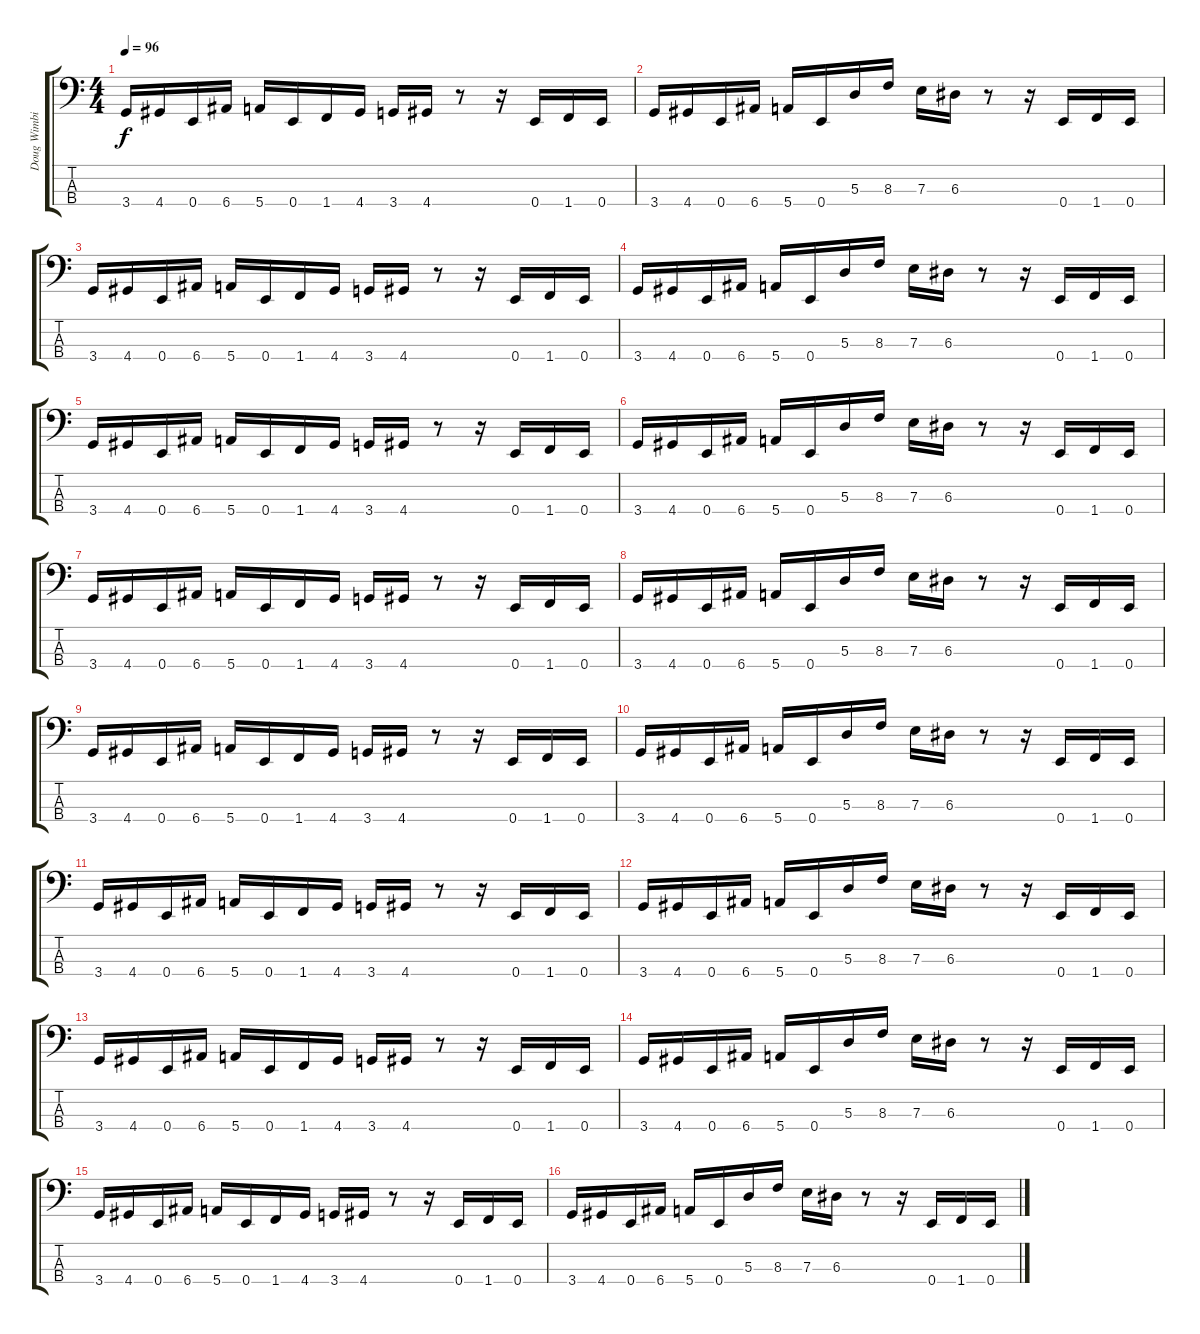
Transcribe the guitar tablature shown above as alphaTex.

\track ("Doug Wimbish" "Doug Wimbi") {instrument electricbassfinger}
\staff {score tabs}
\tuning (G2 D2 A1 E1) {hide}
\ts (4 4)
\tempo 96
\clef f4
\ks c
3.4.16{dy f} 4.4.16 0.4.16 6.4.16 5.4.16 0.4.16 1.4.16 4.4.16 3.4.16 4.4.16 r.8 r.16 0.4.16 1.4.16 0.4.16 |
3.4.16 4.4.16 0.4.16 6.4.16 5.4.16 0.4.16 5.3.16 8.3.16 7.3.16 6.3.16 r.8 r.16 0.4.16 1.4.16 0.4.16 |
3.4.16 4.4.16 0.4.16 6.4.16 5.4.16 0.4.16 1.4.16 4.4.16 3.4.16 4.4.16 r.8 r.16 0.4.16 1.4.16 0.4.16 |
3.4.16 4.4.16 0.4.16 6.4.16 5.4.16 0.4.16 5.3.16 8.3.16 7.3.16 6.3.16 r.8 r.16 0.4.16 1.4.16 0.4.16 |
3.4.16 4.4.16 0.4.16 6.4.16 5.4.16 0.4.16 1.4.16 4.4.16 3.4.16 4.4.16 r.8 r.16 0.4.16 1.4.16 0.4.16 |
3.4.16 4.4.16 0.4.16 6.4.16 5.4.16 0.4.16 5.3.16 8.3.16 7.3.16 6.3.16 r.8 r.16 0.4.16 1.4.16 0.4.16 |
3.4.16 4.4.16 0.4.16 6.4.16 5.4.16 0.4.16 1.4.16 4.4.16 3.4.16 4.4.16 r.8 r.16 0.4.16 1.4.16 0.4.16 |
3.4.16 4.4.16 0.4.16 6.4.16 5.4.16 0.4.16 5.3.16 8.3.16 7.3.16 6.3.16 r.8 r.16 0.4.16 1.4.16 0.4.16 |
3.4.16 4.4.16 0.4.16 6.4.16 5.4.16 0.4.16 1.4.16 4.4.16 3.4.16 4.4.16 r.8 r.16 0.4.16 1.4.16 0.4.16 |
3.4.16 4.4.16 0.4.16 6.4.16 5.4.16 0.4.16 5.3.16 8.3.16 7.3.16 6.3.16 r.8 r.16 0.4.16 1.4.16 0.4.16 |
3.4.16 4.4.16 0.4.16 6.4.16 5.4.16 0.4.16 1.4.16 4.4.16 3.4.16 4.4.16 r.8 r.16 0.4.16 1.4.16 0.4.16 |
3.4.16 4.4.16 0.4.16 6.4.16 5.4.16 0.4.16 5.3.16 8.3.16 7.3.16 6.3.16 r.8 r.16 0.4.16 1.4.16 0.4.16 |
3.4.16 4.4.16 0.4.16 6.4.16 5.4.16 0.4.16 1.4.16 4.4.16 3.4.16 4.4.16 r.8 r.16 0.4.16 1.4.16 0.4.16 |
3.4.16 4.4.16 0.4.16 6.4.16 5.4.16 0.4.16 5.3.16 8.3.16 7.3.16 6.3.16 r.8 r.16 0.4.16 1.4.16 0.4.16 |
3.4.16 4.4.16 0.4.16 6.4.16 5.4.16 0.4.16 1.4.16 4.4.16 3.4.16 4.4.16 r.8 r.16 0.4.16 1.4.16 0.4.16 |
3.4.16 4.4.16 0.4.16 6.4.16 5.4.16 0.4.16 5.3.16 8.3.16 7.3.16 6.3.16 r.8 r.16 0.4.16 1.4.16 0.4.16
